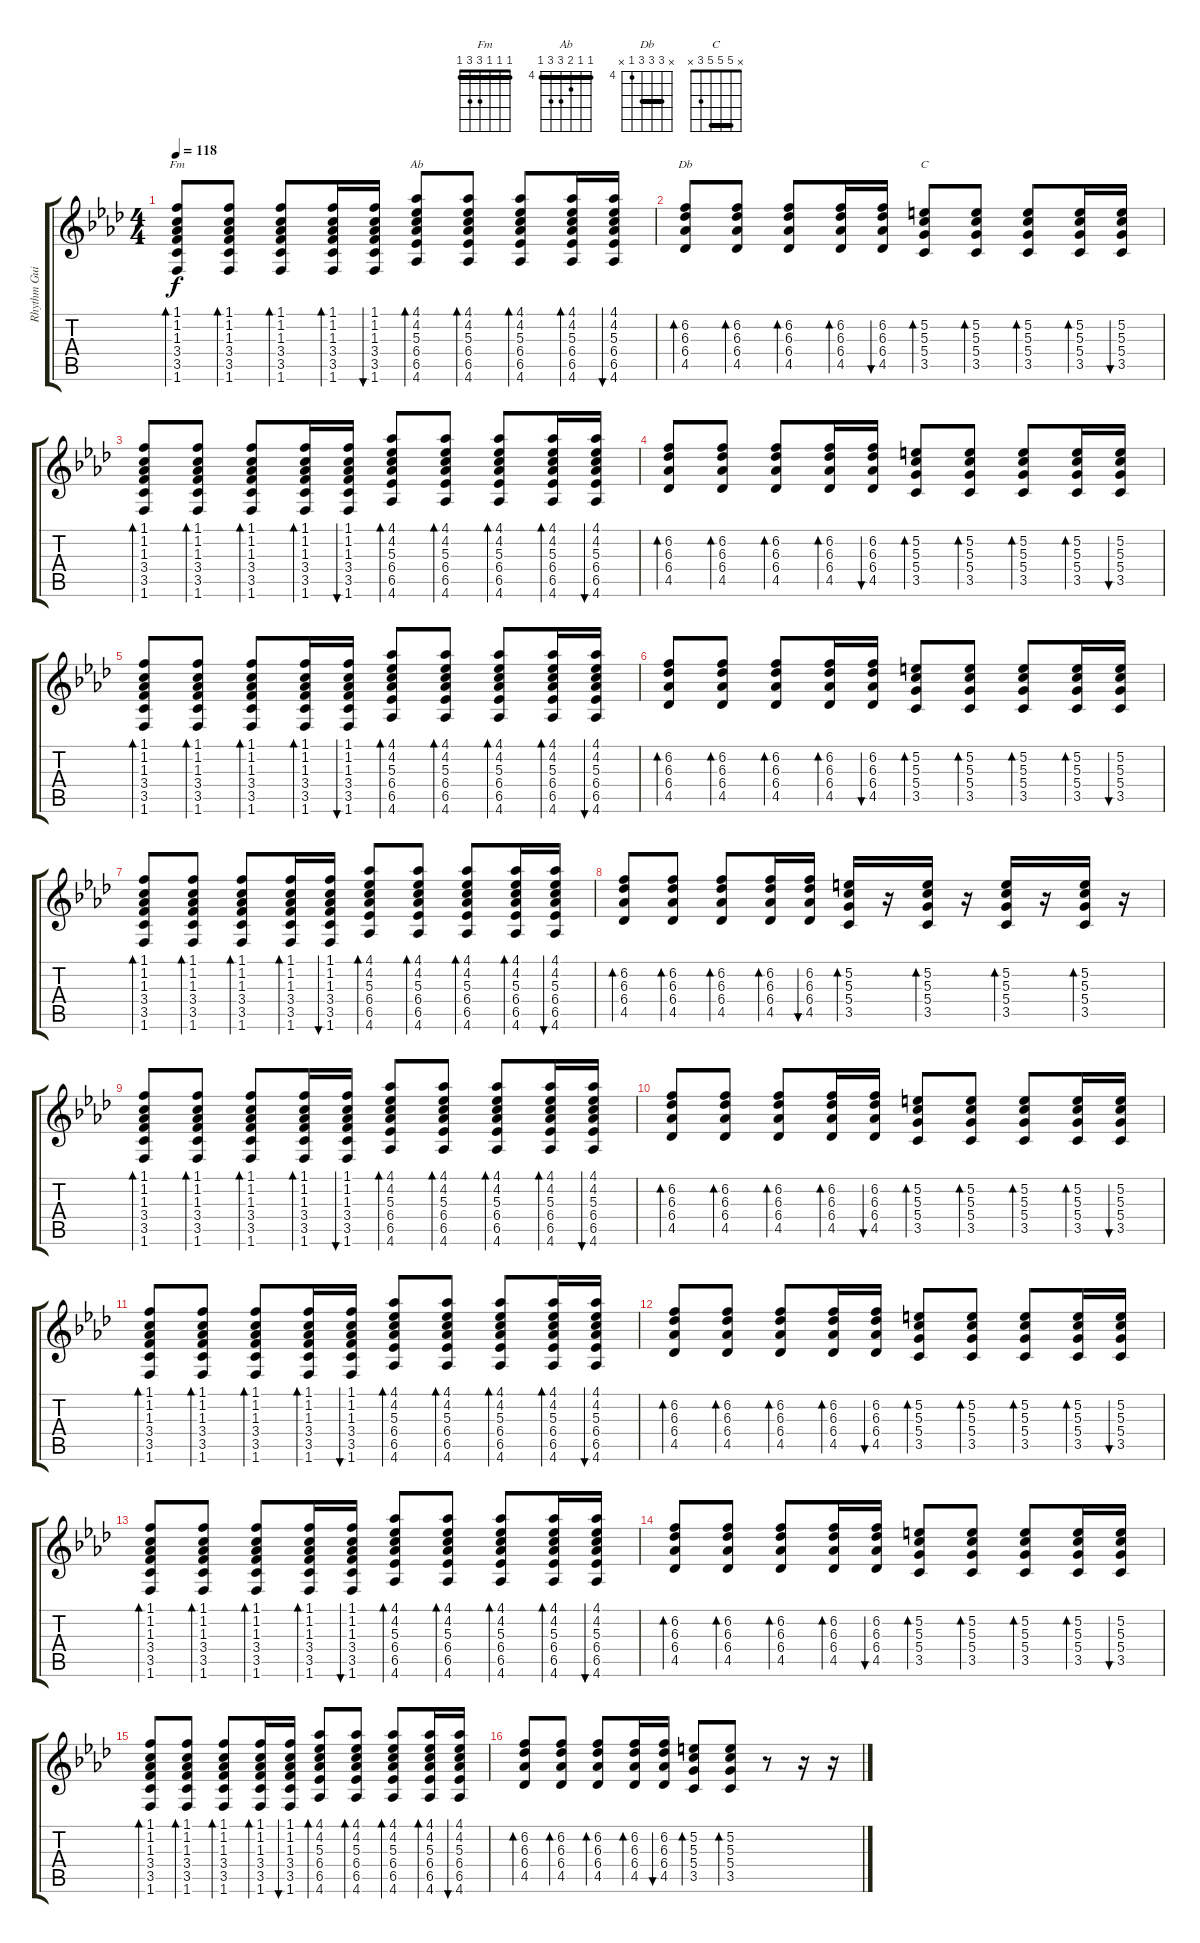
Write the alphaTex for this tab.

\track ("Rhythm Guitar" "Rhythm Gui") {instrument distortionguitar}
\staff {score tabs}
\tuning (E4 B3 G3 D3 A2 E2) {hide}
\chord ("Fm" 1 1 1 3 3 1) {barre 1}
\chord ("Ab" 4 4 5 6 6 4) {firstfret 4 barre 4}
\chord ("Db" x 6 6 6 4 x) {firstfret 4 barre 6}
\chord ("C" x 5 5 5 3 x) {barre 5}
\ts (4 4)
\tempo 118
\clef g2
\ks fminor
(1.1 1.2 1.3 3.4 3.5 1.6).8{bd 30 ch "Fm" dy f instrument distortionguitar} (1.1 1.2 1.3 3.4 3.5 1.6).8{bd 30} (1.1 1.2 1.3 3.4 3.5 1.6).8{bd 30} (1.1 1.2 1.3 3.4 3.5 1.6).16{bd 30} (1.1 1.2 1.3 3.4 3.5 1.6).16{bu 30} (4.1 4.2 5.3 6.4 6.5 4.6).8{bd 30 ch "Ab"} (4.1 4.2 5.3 6.4 6.5 4.6).8{bd 30} (4.1 4.2 5.3 6.4 6.5 4.6).8{bd 30} (4.1 4.2 5.3 6.4 6.5 4.6).16{bd 30} (4.1 4.2 5.3 6.4 6.5 4.6).16{bu 30} |
(6.2 6.3 6.4 4.5).8{bd 30 ch "Db"} (6.2 6.3 6.4 4.5).8{bd 30} (6.2 6.3 6.4 4.5).8{bd 30} (6.2 6.3 6.4 4.5).16{bd 30} (6.2 6.3 6.4 4.5).16{bu 30} (5.2 5.3 5.4 3.5).8{bd 30 ch "C"} (5.2 5.3 5.4 3.5).8{bd 30} (5.2 5.3 5.4 3.5).8{bd 30} (5.2 5.3 5.4 3.5).16{bd 30} (5.2 5.3 5.4 3.5).16{bu 30} |
(1.1 1.2 1.3 3.4 3.5 1.6).8{bd 30} (1.1 1.2 1.3 3.4 3.5 1.6).8{bd 30} (1.1 1.2 1.3 3.4 3.5 1.6).8{bd 30} (1.1 1.2 1.3 3.4 3.5 1.6).16{bd 30} (1.1 1.2 1.3 3.4 3.5 1.6).16{bu 30} (4.1 4.2 5.3 6.4 6.5 4.6).8{bd 30} (4.1 4.2 5.3 6.4 6.5 4.6).8{bd 30} (4.1 4.2 5.3 6.4 6.5 4.6).8{bd 30} (4.1 4.2 5.3 6.4 6.5 4.6).16{bd 30} (4.1 4.2 5.3 6.4 6.5 4.6).16{bu 30} |
(6.2 6.3 6.4 4.5).8{bd 30} (6.2 6.3 6.4 4.5).8{bd 30} (6.2 6.3 6.4 4.5).8{bd 30} (6.2 6.3 6.4 4.5).16{bd 30} (6.2 6.3 6.4 4.5).16{bu 30} (5.2 5.3 5.4 3.5).8{bd 30} (5.2 5.3 5.4 3.5).8{bd 30} (5.2 5.3 5.4 3.5).8{bd 30} (5.2 5.3 5.4 3.5).16{bd 30} (5.2 5.3 5.4 3.5).16{bu 30} |
(1.1 1.2 1.3 3.4 3.5 1.6).8{bd 30} (1.1 1.2 1.3 3.4 3.5 1.6).8{bd 30} (1.1 1.2 1.3 3.4 3.5 1.6).8{bd 30} (1.1 1.2 1.3 3.4 3.5 1.6).16{bd 30} (1.1 1.2 1.3 3.4 3.5 1.6).16{bu 30} (4.1 4.2 5.3 6.4 6.5 4.6).8{bd 30} (4.1 4.2 5.3 6.4 6.5 4.6).8{bd 30} (4.1 4.2 5.3 6.4 6.5 4.6).8{bd 30} (4.1 4.2 5.3 6.4 6.5 4.6).16{bd 30} (4.1 4.2 5.3 6.4 6.5 4.6).16{bu 30} |
(6.2 6.3 6.4 4.5).8{bd 30} (6.2 6.3 6.4 4.5).8{bd 30} (6.2 6.3 6.4 4.5).8{bd 30} (6.2 6.3 6.4 4.5).16{bd 30} (6.2 6.3 6.4 4.5).16{bu 30} (5.2 5.3 5.4 3.5).8{bd 30} (5.2 5.3 5.4 3.5).8{bd 30} (5.2 5.3 5.4 3.5).8{bd 30} (5.2 5.3 5.4 3.5).16{bd 30} (5.2 5.3 5.4 3.5).16{bu 30} |
(1.1 1.2 1.3 3.4 3.5 1.6).8{bd 30} (1.1 1.2 1.3 3.4 3.5 1.6).8{bd 30} (1.1 1.2 1.3 3.4 3.5 1.6).8{bd 30} (1.1 1.2 1.3 3.4 3.5 1.6).16{bd 30} (1.1 1.2 1.3 3.4 3.5 1.6).16{bu 30} (4.1 4.2 5.3 6.4 6.5 4.6).8{bd 30} (4.1 4.2 5.3 6.4 6.5 4.6).8{bd 30} (4.1 4.2 5.3 6.4 6.5 4.6).8{bd 30} (4.1 4.2 5.3 6.4 6.5 4.6).16{bd 30} (4.1 4.2 5.3 6.4 6.5 4.6).16{bu 30} |
(6.2 6.3 6.4 4.5).8{bd 30} (6.2 6.3 6.4 4.5).8{bd 30} (6.2 6.3 6.4 4.5).8{bd 30} (6.2 6.3 6.4 4.5).16{bd 30} (6.2 6.3 6.4 4.5).16{bu 30} (5.2 5.3 5.4 3.5).16{bd 30} r.16 (5.2 5.3 5.4 3.5).16{bd 30} r.16 (5.2 5.3 5.4 3.5).16{bd 30} r.16 (5.2 5.3 5.4 3.5).16{bd 30} r.16 |
(1.1 1.2 1.3 3.4 3.5 1.6).8{bd 30} (1.1 1.2 1.3 3.4 3.5 1.6).8{bd 30} (1.1 1.2 1.3 3.4 3.5 1.6).8{bd 30} (1.1 1.2 1.3 3.4 3.5 1.6).16{bd 30} (1.1 1.2 1.3 3.4 3.5 1.6).16{bu 30} (4.1 4.2 5.3 6.4 6.5 4.6).8{bd 30} (4.1 4.2 5.3 6.4 6.5 4.6).8{bd 30} (4.1 4.2 5.3 6.4 6.5 4.6).8{bd 30} (4.1 4.2 5.3 6.4 6.5 4.6).16{bd 30} (4.1 4.2 5.3 6.4 6.5 4.6).16{bu 30} |
(6.2 6.3 6.4 4.5).8{bd 30} (6.2 6.3 6.4 4.5).8{bd 30} (6.2 6.3 6.4 4.5).8{bd 30} (6.2 6.3 6.4 4.5).16{bd 30} (6.2 6.3 6.4 4.5).16{bu 30} (5.2 5.3 5.4 3.5).8{bd 30} (5.2 5.3 5.4 3.5).8{bd 30} (5.2 5.3 5.4 3.5).8{bd 30} (5.2 5.3 5.4 3.5).16{bd 30} (5.2 5.3 5.4 3.5).16{bu 30} |
(1.1 1.2 1.3 3.4 3.5 1.6).8{bd 30} (1.1 1.2 1.3 3.4 3.5 1.6).8{bd 30} (1.1 1.2 1.3 3.4 3.5 1.6).8{bd 30} (1.1 1.2 1.3 3.4 3.5 1.6).16{bd 30} (1.1 1.2 1.3 3.4 3.5 1.6).16{bu 30} (4.1 4.2 5.3 6.4 6.5 4.6).8{bd 30} (4.1 4.2 5.3 6.4 6.5 4.6).8{bd 30} (4.1 4.2 5.3 6.4 6.5 4.6).8{bd 30} (4.1 4.2 5.3 6.4 6.5 4.6).16{bd 30} (4.1 4.2 5.3 6.4 6.5 4.6).16{bu 30} |
(6.2 6.3 6.4 4.5).8{bd 30} (6.2 6.3 6.4 4.5).8{bd 30} (6.2 6.3 6.4 4.5).8{bd 30} (6.2 6.3 6.4 4.5).16{bd 30} (6.2 6.3 6.4 4.5).16{bu 30} (5.2 5.3 5.4 3.5).8{bd 30} (5.2 5.3 5.4 3.5).8{bd 30} (5.2 5.3 5.4 3.5).8{bd 30} (5.2 5.3 5.4 3.5).16{bd 30} (5.2 5.3 5.4 3.5).16{bu 30} |
(1.1 1.2 1.3 3.4 3.5 1.6).8{bd 30} (1.1 1.2 1.3 3.4 3.5 1.6).8{bd 30} (1.1 1.2 1.3 3.4 3.5 1.6).8{bd 30} (1.1 1.2 1.3 3.4 3.5 1.6).16{bd 30} (1.1 1.2 1.3 3.4 3.5 1.6).16{bu 30} (4.1 4.2 5.3 6.4 6.5 4.6).8{bd 30} (4.1 4.2 5.3 6.4 6.5 4.6).8{bd 30} (4.1 4.2 5.3 6.4 6.5 4.6).8{bd 30} (4.1 4.2 5.3 6.4 6.5 4.6).16{bd 30} (4.1 4.2 5.3 6.4 6.5 4.6).16{bu 30} |
(6.2 6.3 6.4 4.5).8{bd 30} (6.2 6.3 6.4 4.5).8{bd 30} (6.2 6.3 6.4 4.5).8{bd 30} (6.2 6.3 6.4 4.5).16{bd 30} (6.2 6.3 6.4 4.5).16{bu 30} (5.2 5.3 5.4 3.5).8{bd 30} (5.2 5.3 5.4 3.5).8{bd 30} (5.2 5.3 5.4 3.5).8{bd 30} (5.2 5.3 5.4 3.5).16{bd 30} (5.2 5.3 5.4 3.5).16{bu 30} |
(1.1 1.2 1.3 3.4 3.5 1.6).8{bd 30} (1.1 1.2 1.3 3.4 3.5 1.6).8{bd 30} (1.1 1.2 1.3 3.4 3.5 1.6).8{bd 30} (1.1 1.2 1.3 3.4 3.5 1.6).16{bd 30} (1.1 1.2 1.3 3.4 3.5 1.6).16{bu 30} (4.1 4.2 5.3 6.4 6.5 4.6).8{bd 30} (4.1 4.2 5.3 6.4 6.5 4.6).8{bd 30} (4.1 4.2 5.3 6.4 6.5 4.6).8{bd 30} (4.1 4.2 5.3 6.4 6.5 4.6).16{bd 30} (4.1 4.2 5.3 6.4 6.5 4.6).16{bu 30} |
(6.2 6.3 6.4 4.5).8{bd 30} (6.2 6.3 6.4 4.5).8{bd 30} (6.2 6.3 6.4 4.5).8{bd 30} (6.2 6.3 6.4 4.5).16{bd 30} (6.2 6.3 6.4 4.5).16{bu 30} (5.2 5.3 5.4 3.5).8{bd 30} (5.2 5.3 5.4 3.5).8{bd 30} r.8 r.16 r.16
